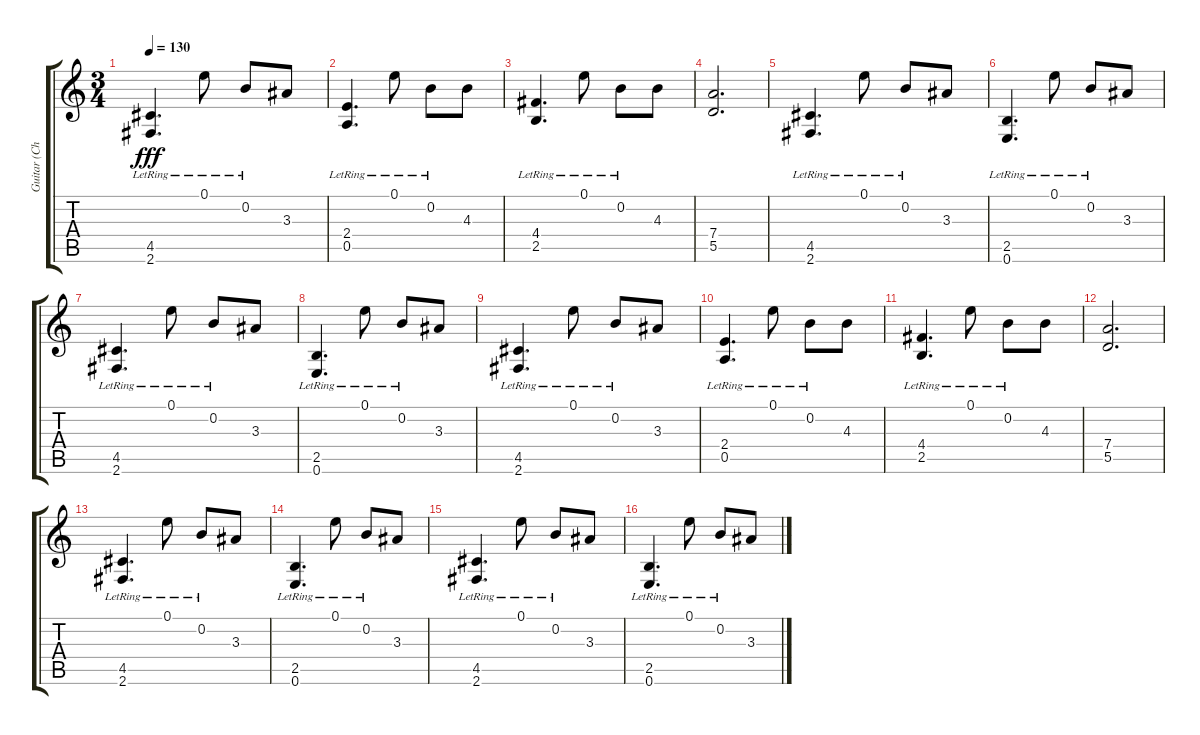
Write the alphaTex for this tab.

\track ("Guitar (Chris)" "Guitar (Ch") {instrument distortionguitar}
\staff {score tabs}
\tuning (E4 B3 G3 D3 A2 E2) {hide}
\ts (3 4)
\tempo 130
\clef g2
\ks c
(4.5{lr} 2.6{lr}).4{d dy fff} 0.1{lr}.8 0.2{lr}.8 3.3.8 |
(2.4{lr} 0.5{lr}).4{d} 0.1{lr}.8 0.2{lr}.8 4.3.8 |
(4.4{lr} 2.5{lr}).4{d} 0.1{lr}.8 0.2{lr}.8 4.3.8 |
(7.4 5.5).2{d} |
(4.5{lr} 2.6{lr}).4{d} 0.1{lr}.8 0.2{lr}.8 3.3.8 |
(2.5{lr} 0.6{lr}).4{d} 0.1{lr}.8 0.2{lr}.8 3.3.8 |
(4.5{lr} 2.6{lr}).4{d} 0.1{lr}.8 0.2{lr}.8 3.3.8 |
(2.5{lr} 0.6{lr}).4{d} 0.1{lr}.8 0.2{lr}.8 3.3.8 |
(4.5{lr} 2.6{lr}).4{d} 0.1{lr}.8 0.2{lr}.8 3.3.8 |
(2.4{lr} 0.5{lr}).4{d} 0.1{lr}.8 0.2{lr}.8 4.3.8 |
(4.4{lr} 2.5{lr}).4{d} 0.1{lr}.8 0.2{lr}.8 4.3.8 |
(7.4 5.5).2{d} |
(4.5{lr} 2.6{lr}).4{d} 0.1{lr}.8 0.2{lr}.8 3.3.8 |
(2.5{lr} 0.6{lr}).4{d} 0.1{lr}.8 0.2{lr}.8 3.3.8 |
(4.5{lr} 2.6{lr}).4{d} 0.1{lr}.8 0.2{lr}.8 3.3.8 |
(2.5{lr} 0.6{lr}).4{d} 0.1{lr}.8 0.2{lr}.8 3.3.8
